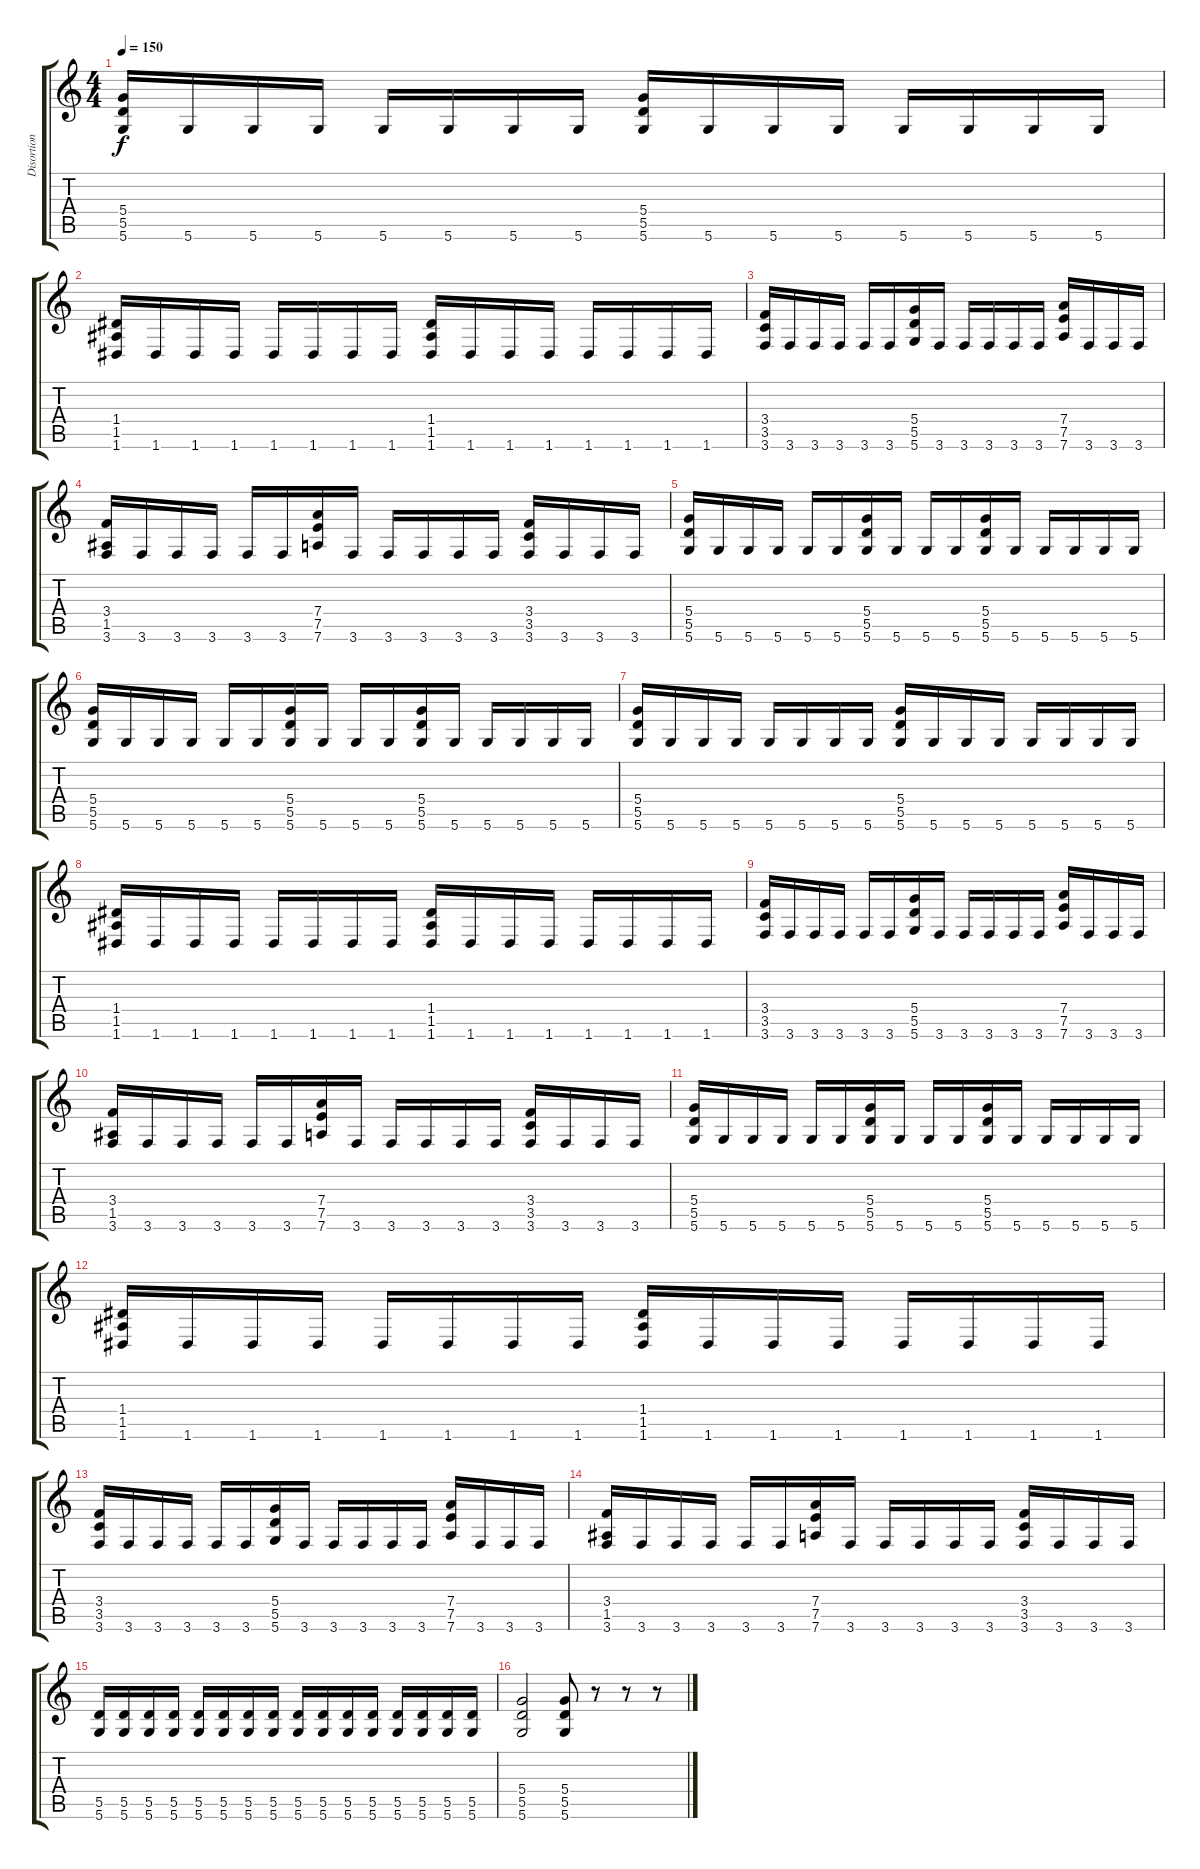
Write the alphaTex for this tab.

\track ("Disortion Guitar" "Disortion ") {instrument distortionguitar}
\staff {score tabs}
\tuning (E4 B3 G3 D3 A2 D2) {hide}
\ts (4 4)
\tempo 150
\clef g2
\ks c
(5.4 5.5 5.6).16{dy f} 5.6.16 5.6.16 5.6.16 5.6.16 5.6.16 5.6.16 5.6.16 (5.4 5.5 5.6).16 5.6.16 5.6.16 5.6.16 5.6.16 5.6.16 5.6.16 5.6.16 |
(1.4 1.5 1.6).16 1.6.16 1.6.16 1.6.16 1.6.16 1.6.16 1.6.16 1.6.16 (1.4 1.5 1.6).16 1.6.16 1.6.16 1.6.16 1.6.16 1.6.16 1.6.16 1.6.16 |
(3.4 3.5 3.6).16 3.6.16 3.6.16 3.6.16 3.6.16 3.6.16 (5.4 5.5 5.6).16 3.6.16 3.6.16 3.6.16 3.6.16 3.6.16 (7.4 7.5 7.6).16 3.6.16 3.6.16 3.6.16 |
(3.4 1.5 3.6).16 3.6.16 3.6.16 3.6.16 3.6.16 3.6.16 (7.4 7.5 7.6).16 3.6.16 3.6.16 3.6.16 3.6.16 3.6.16 (3.4 3.5 3.6).16 3.6.16 3.6.16 3.6.16 |
(5.4 5.5 5.6).16 5.6.16 5.6.16 5.6.16 5.6.16 5.6.16 (5.4 5.5 5.6).16 5.6.16 5.6.16 5.6.16 (5.4 5.5 5.6).16 5.6.16 5.6.16 5.6.16 5.6.16 5.6.16 |
(5.4 5.5 5.6).16 5.6.16 5.6.16 5.6.16 5.6.16 5.6.16 (5.4 5.5 5.6).16 5.6.16 5.6.16 5.6.16 (5.4 5.5 5.6).16 5.6.16 5.6.16 5.6.16 5.6.16 5.6.16 |
(5.4 5.5 5.6).16 5.6.16 5.6.16 5.6.16 5.6.16 5.6.16 5.6.16 5.6.16 (5.4 5.5 5.6).16 5.6.16 5.6.16 5.6.16 5.6.16 5.6.16 5.6.16 5.6.16 |
(1.4 1.5 1.6).16 1.6.16 1.6.16 1.6.16 1.6.16 1.6.16 1.6.16 1.6.16 (1.4 1.5 1.6).16 1.6.16 1.6.16 1.6.16 1.6.16 1.6.16 1.6.16 1.6.16 |
(3.4 3.5 3.6).16 3.6.16 3.6.16 3.6.16 3.6.16 3.6.16 (5.4 5.5 5.6).16 3.6.16 3.6.16 3.6.16 3.6.16 3.6.16 (7.4 7.5 7.6).16 3.6.16 3.6.16 3.6.16 |
(3.4 1.5 3.6).16 3.6.16 3.6.16 3.6.16 3.6.16 3.6.16 (7.4 7.5 7.6).16 3.6.16 3.6.16 3.6.16 3.6.16 3.6.16 (3.4 3.5 3.6).16 3.6.16 3.6.16 3.6.16 |
(5.4 5.5 5.6).16 5.6.16 5.6.16 5.6.16 5.6.16 5.6.16 (5.4 5.5 5.6).16 5.6.16 5.6.16 5.6.16 (5.4 5.5 5.6).16 5.6.16 5.6.16 5.6.16 5.6.16 5.6.16 |
(1.4 1.5 1.6).16 1.6.16 1.6.16 1.6.16 1.6.16 1.6.16 1.6.16 1.6.16 (1.4 1.5 1.6).16 1.6.16 1.6.16 1.6.16 1.6.16 1.6.16 1.6.16 1.6.16 |
(3.4 3.5 3.6).16 3.6.16 3.6.16 3.6.16 3.6.16 3.6.16 (5.4 5.5 5.6).16 3.6.16 3.6.16 3.6.16 3.6.16 3.6.16 (7.4 7.5 7.6).16 3.6.16 3.6.16 3.6.16 |
(3.4 1.5 3.6).16 3.6.16 3.6.16 3.6.16 3.6.16 3.6.16 (7.4 7.5 7.6).16 3.6.16 3.6.16 3.6.16 3.6.16 3.6.16 (3.4 3.5 3.6).16 3.6.16 3.6.16 3.6.16 |
(5.5 5.6).16 (5.5 5.6).16 (5.5 5.6).16 (5.5 5.6).16 (5.5 5.6).16 (5.5 5.6).16 (5.5 5.6).16 (5.5 5.6).16 (5.5 5.6).16 (5.5 5.6).16 (5.5 5.6).16 (5.5 5.6).16 (5.5 5.6).16 (5.5 5.6).16 (5.5 5.6).16 (5.5 5.6).16 |
(5.4 5.5 5.6).2 (5.4 5.5 5.6).8 r.8 r.8 r.8
